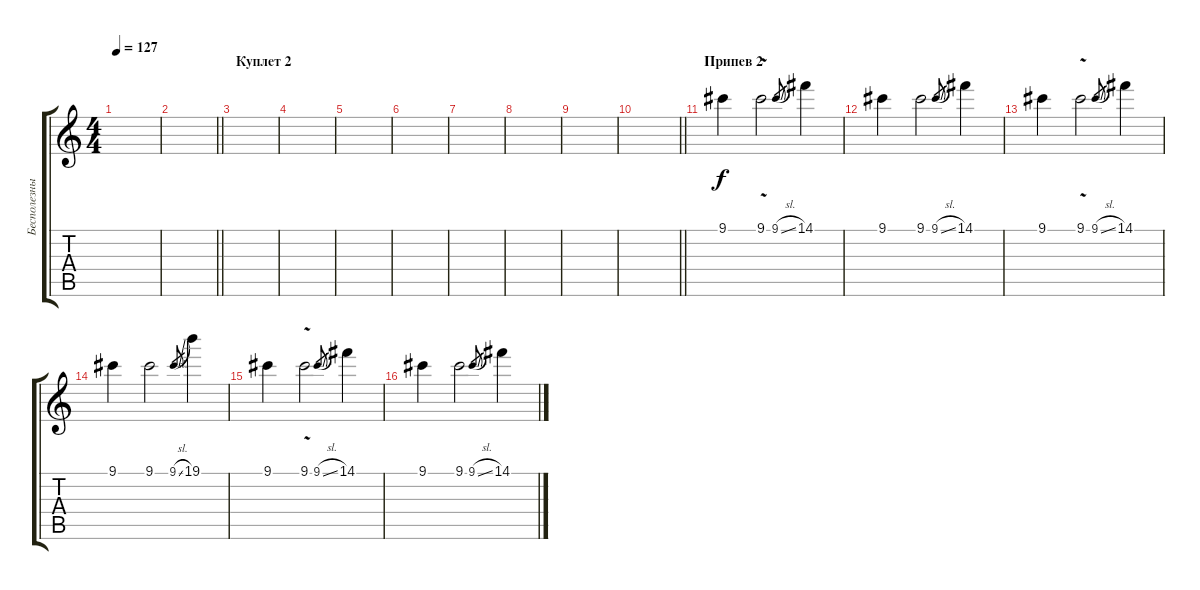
\track ("Бесполезный" "Бесполезны") {instrument overdrivenguitar}
\staff {score tabs}
\tuning (E4 B3 G3 D3 A2 D2) {hide}
\ts (4 4)
\tempo 127
\clef g2
\ks c
|
\barLineRight lightlight
|
\section ("" "Куплет 2")
|
|
|
|
|
|
|
\barLineRight lightlight
|
\section ("" "Припев 2")
9.1.4 9.1{v}.2 9.1{sl}.8{gr} 14.1.4 |
9.1.4 9.1.2 9.1{sl}.8{gr} 14.1.4 |
9.1.4 9.1{v}.2 9.1{sl}.8{gr} 14.1.4 |
9.1.4 9.1.2 9.1{sl}.8{gr} 19.1.4 |
9.1.4 9.1{v}.2 9.1{sl}.8{gr} 14.1.4 |
9.1.4 9.1.2 9.1{sl}.8{gr} 14.1.4
